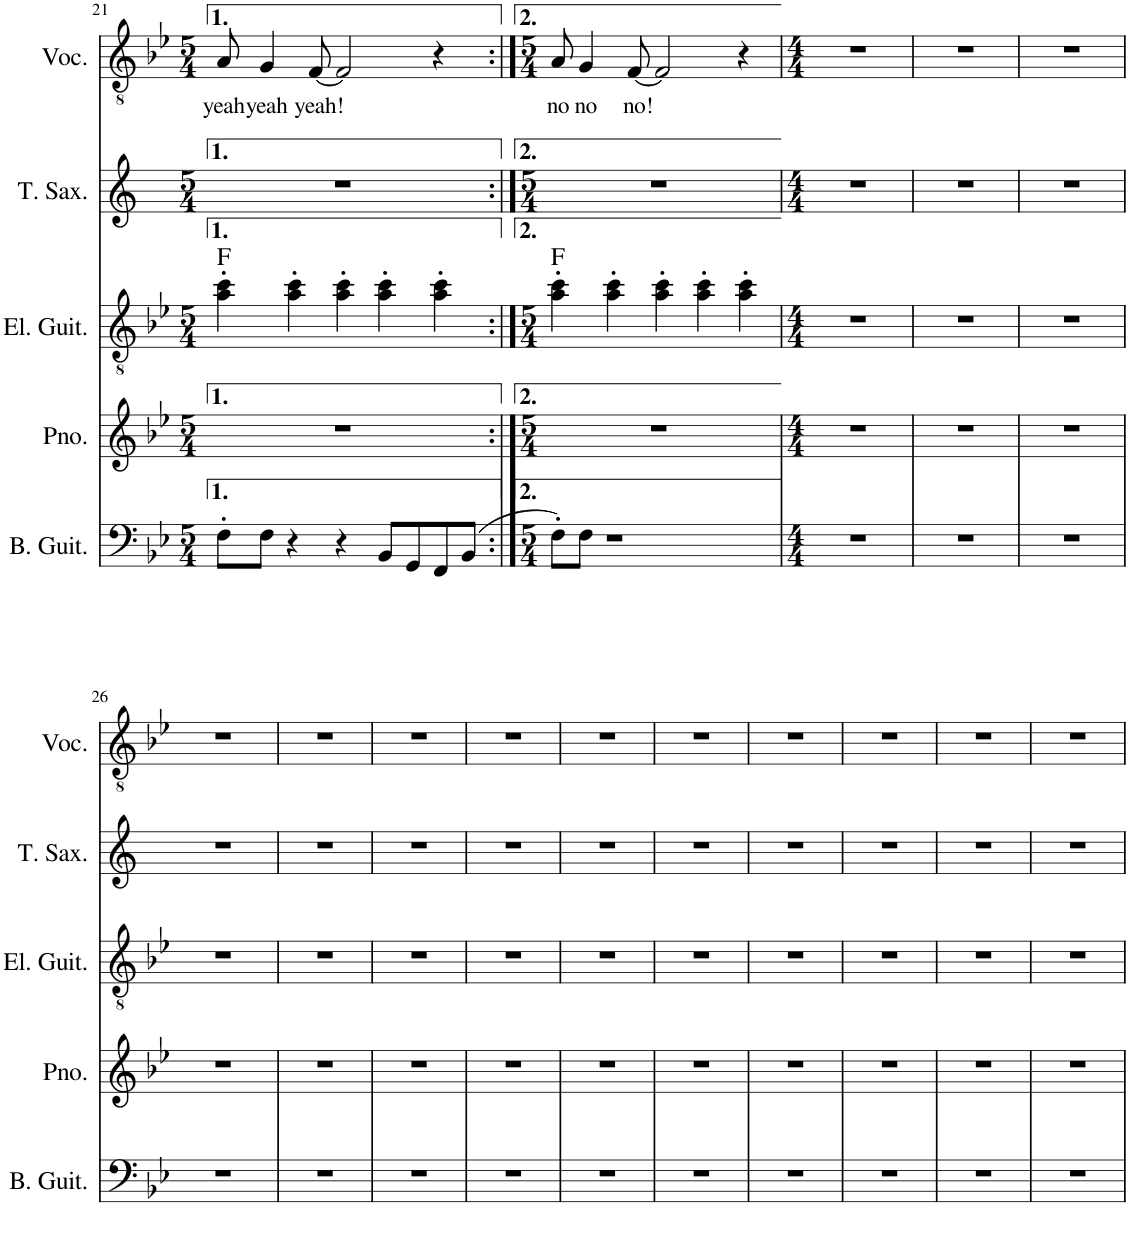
**kern	**kern	**kern	**harte	**kern	**kern	**text
*part5	*part4	*part3	*part3	*part2	*part1	*part1
*staff5	*staff4	*staff3	*	*staff2	*staff1	*staff1
*I"Bass Guitar	*I"Piano	*I"Electric Guitar	*	*I"Tenor Saxophone	*I"Voice	*
*I'B. Guit.	*I'Pno.	*I'El. Guit.	*	*I'T. Sax.	*I'Voc.	*
!!LO:PB:g=z
*clefF4	*clefG2	*clefGv2	*	*clefG2	*clefGv2	*
*Trd7c12	*	*	*	*Trd8c14	*	*
*k[b-e-]	*k[b-e-]	*k[b-e-]	*	*k[]	*k[b-e-]	*
*M5/4	*M5/4	*M5/4	*	*M5/4	*M5/4	*
=21	=21	=21	=21	=21	=21	=21
!	!	!	!	!	!	!LO:LY:b
8F'\L	4%5r	4a\' 4cc\'	F:maj	4%5r	8A/	yeah
!	!	!	!	!	!	!LO:LY:b
8F\J	.	.	.	.	4G/	yeah
4r	.	4a\' 4cc\'	.	.	.	.
!	!	!	!	!	!	!LO:LY:b
.	.	.	.	.	[8F/	yeah!
4r	.	4a\' 4cc\'	.	.	2F/]	.
8BB-/L	.	4a\' 4cc\'	.	.	.	.
8GG/	.	.	.	.	.	.
8FF/	.	4a\' 4cc\'	.	.	4r	.
(8BB-/J	.	.	.	.	.	.
=22:|!	=22:|!	=22:|!	=22:|!	=22:|!	=22:|!	=22:|!
*M5/4	*M5/4	*M5/4	*	*M5/4	*M5/4	*
!	!	!	!	!	!	!LO:LY:b
8F'\L)	4%5r	4a\' 4cc\'	F:maj	4%5r	8A/	no
!	!	!	!	!	!	!LO:LY:b
8F\J	.	.	.	.	4G/	no
1r	.	4a\' 4cc\'	.	.	.	.
!	!	!	!	!	!	!LO:LY:b
.	.	.	.	.	[8F/	no!
.	.	4a\' 4cc\'	.	.	2F/]	.
.	.	4a\' 4cc\'	.	.	.	.
.	.	4a\' 4cc\'	.	.	4r	.
=23	=23	=23	=23	=23	=23	=23
*M4/4	*M4/4	*M4/4	*	*M4/4	*M4/4	*
1r	1r	1r	.	1r	1r	.
=24	=24	=24	=24	=24	=24	=24
1r	1r	1r	.	1r	1r	.
=25	=25	=25	=25	=25	=25	=25
1r	1r	1r	.	1r	1r	.
!!LO:LB:g=z
=26	=26	=26	=26	=26	=26	=26
1r	1r	1r	.	1r	1r	.
=27	=27	=27	=27	=27	=27	=27
1r	1r	1r	.	1r	1r	.
=28	=28	=28	=28	=28	=28	=28
1r	1r	1r	.	1r	1r	.
=29	=29	=29	=29	=29	=29	=29
1r	1r	1r	.	1r	1r	.
=30	=30	=30	=30	=30	=30	=30
1r	1r	1r	.	1r	1r	.
=31	=31	=31	=31	=31	=31	=31
1r	1r	1r	.	1r	1r	.
=32	=32	=32	=32	=32	=32	=32
1r	1r	1r	.	1r	1r	.
=33	=33	=33	=33	=33	=33	=33
1r	1r	1r	.	1r	1r	.
=34	=34	=34	=34	=34	=34	=34
1r	1r	1r	.	1r	1r	.
=35	=35	=35	=35	=35	=35	=35
1r	1r	1r	.	1r	1r	.
=	=	=	=	=	=	=
*-	*-	*-	*-	*-	*-	*-
